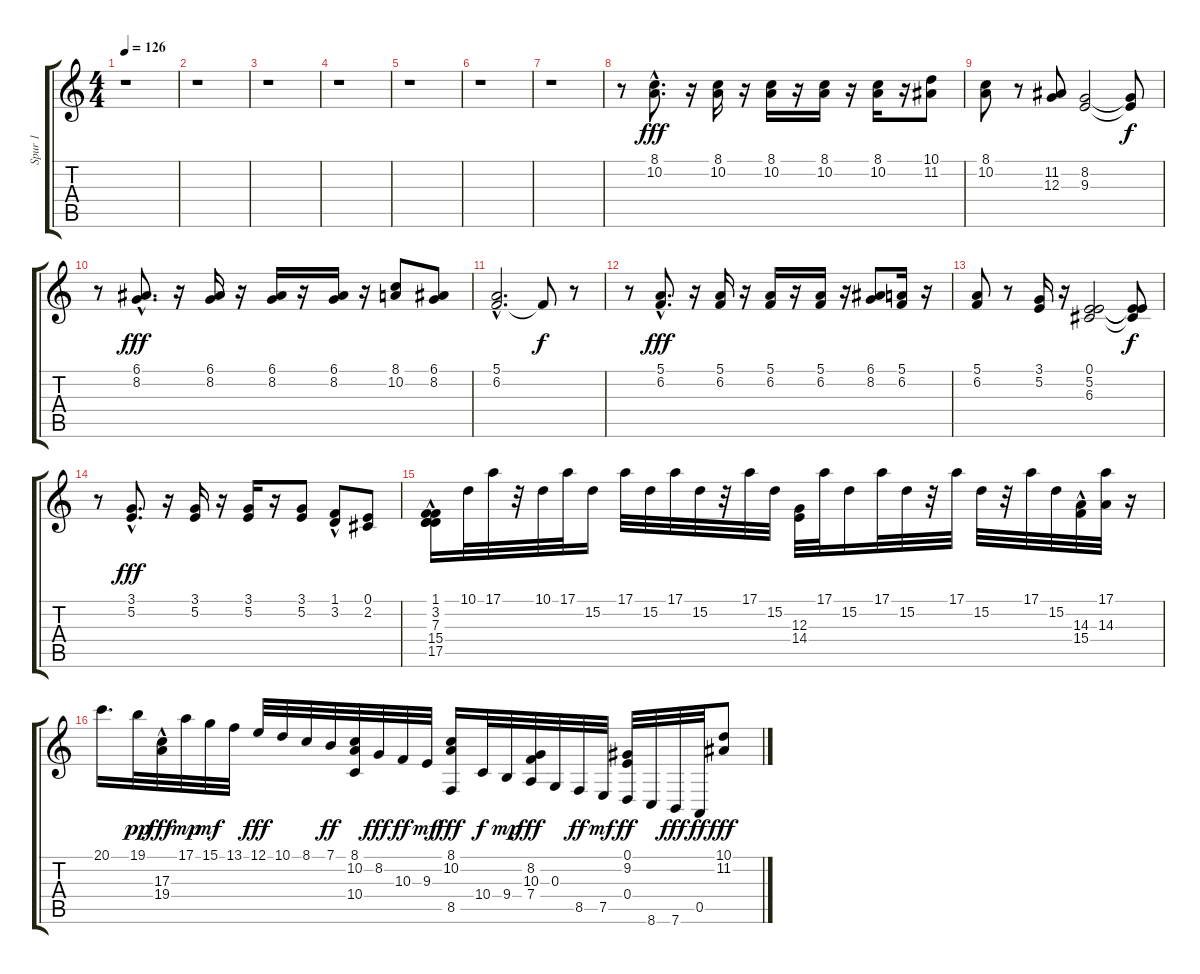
\track ("Spur 1" "Spur 1") {instrument honkytonkpiano}
\staff {score tabs}
\tuning (E4 B3 G3 D3 A2 E2) {hide}
\ts (4 4)
\tempo 126
\clef g2
\ks c
r.1{dy f} |
r.1 |
r.1 |
r.1 |
r.1 |
r.1 |
r.1 |
r.8 (8.1{hac} 10.2).8{d dy fff} r.16 (8.1 10.2).16 r.16 (8.1 10.2).16 r.16 (8.1 10.2).16 r.16 (8.1 10.2).16 r.16 (10.1 11.2).8 |
(8.1 10.2).8 r.8 (11.2 12.3).8 (8.2 9.3).2 (8.2{t} 9.3{t}).8{dy f} |
r.8 (6.1{hac} 8.2{hac}).8{d dy fff} r.16 (6.1 8.2).16 r.16 (6.1 8.2).16 r.16 (6.1 8.2).16 r.16 (8.1 10.2).8 (6.1 8.2).8 |
(5.1{hac} 6.2{hac}).2{d} 6.2{t}.8{dy f} r.8 |
r.8 (5.1 6.2{hac}).8{d dy fff} r.16 (5.1 6.2).16 r.16 (5.1 6.2).16 r.16 (5.1 6.2).16 r.16 (6.1 8.2).8 (5.1 6.2).16 r.16 |
(5.1 6.2).8 r.8 (3.1 5.2).16 r.16 (0.1 5.2 6.3).2 (0.1{t} 5.2{t} 6.3{t}).8{dy f} |
r.8 (3.1{hac} 5.2{hac}).8{d dy fff} r.16 (3.1 5.2).16 r.16 (3.1 5.2).16 r.16 (3.1 5.2).8 (1.1 3.2{hac}).8 (0.1 2.2).8 |
(1.1{hac} 3.2{hac} 7.3{hac} 15.4{hac} 17.5).16 10.1.32 17.1.32 r.32 10.1.32 17.1.32 15.2.16 17.1.32 15.2.32 17.1.32 15.2.32 r.32 17.1.32 15.2.32 (12.3 14.4).32 17.1.32 15.2.16 17.1.32 15.2.32 r.32 17.1.32 15.2.32 r.32 17.1.32 15.2.32 (14.3 15.4{hac}).32 (17.1 14.3).32 r.16 |
20.1.16{d} 19.1.32{dy pp} (17.3{hac} 19.4{hac}).32{dy fff} 17.1.32{dy mp} 15.1.32{dy mf} 13.1.32 12.1.32{dy fff} 10.1.32 8.1.32 7.1.32{dy ff} (8.1 10.2 10.4).32 8.2.32{dy fff} 10.3.32{dy ff} 9.3.32{dy mf} (8.1 10.2 8.5).16{dy fff} 10.4.32{dy f} 9.4.32{dy mp} (8.2 10.3 7.4).32{dy fff} 0.3.32 8.5.32{dy ff} 7.5.32{dy mf} (0.1 9.2 0.4).32{dy ff} 8.6.32 7.6.32{dy fff} 0.5.32{dy ff} (10.1 11.2).8{dy fff}
